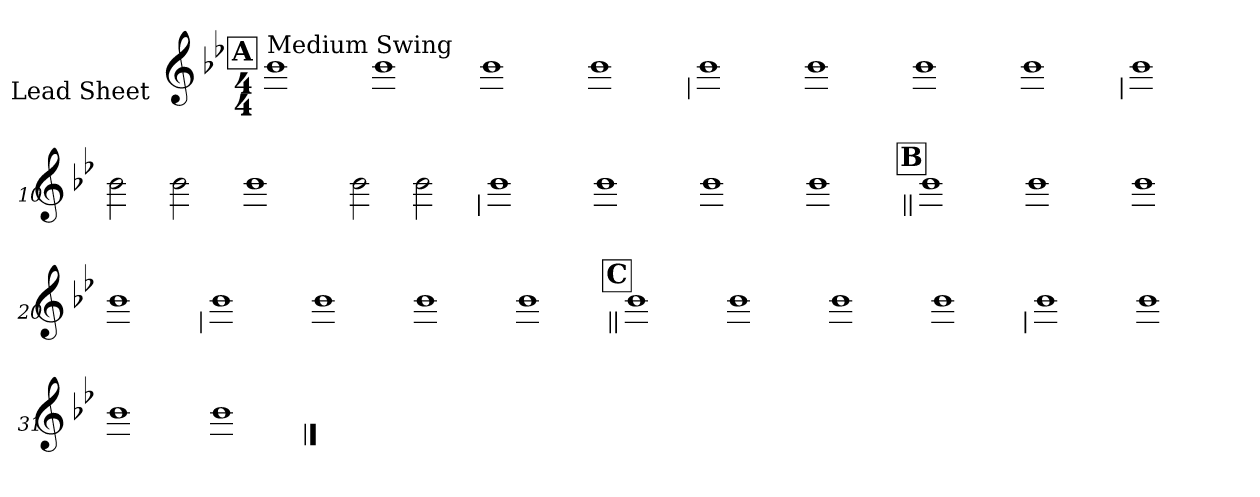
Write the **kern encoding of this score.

**kern
*part1
*staff1
*I"Lead Sheet
*stria0
*clefG2
*k[b-e-]
*B-:
*M4/4
!!LO:REH:place=s1:a:t=A
=1||
!LO:TX:a:t=Medium Swing
1b-
=2-
1b-
=3-
1b-
=4-
1b-
!!LO:LB:g=z
=5
1b-
=6-
1b-
=7-
1b-
=8-
1b-
!!LO:LB:g=z
=9
1b-
=10-
2b-
2b-
=11-
1b-
=12-
2b-
2b-
!!LO:LB:g=z
=13
1b-
=14-
1b-
=15-
1b-
=16-
1b-
!!LO:LB:g=z
!!LO:REH:place=s1:a:t=B
=17||
1b-
=18-
1b-
=19-
1b-
=20-
1b-
!!LO:LB:g=z
=21
1b-
=22-
1b-
=23-
1b-
=24-
1b-
!!LO:LB:g=z
!!LO:REH:place=s1:a:t=C
=25||
1b-
=26-
1b-
=27-
1b-
=28-
1b-
!!LO:LB:g=z
=29
1b-
=30-
1b-
=31-
1b-
=32-
1b-
==
*-
